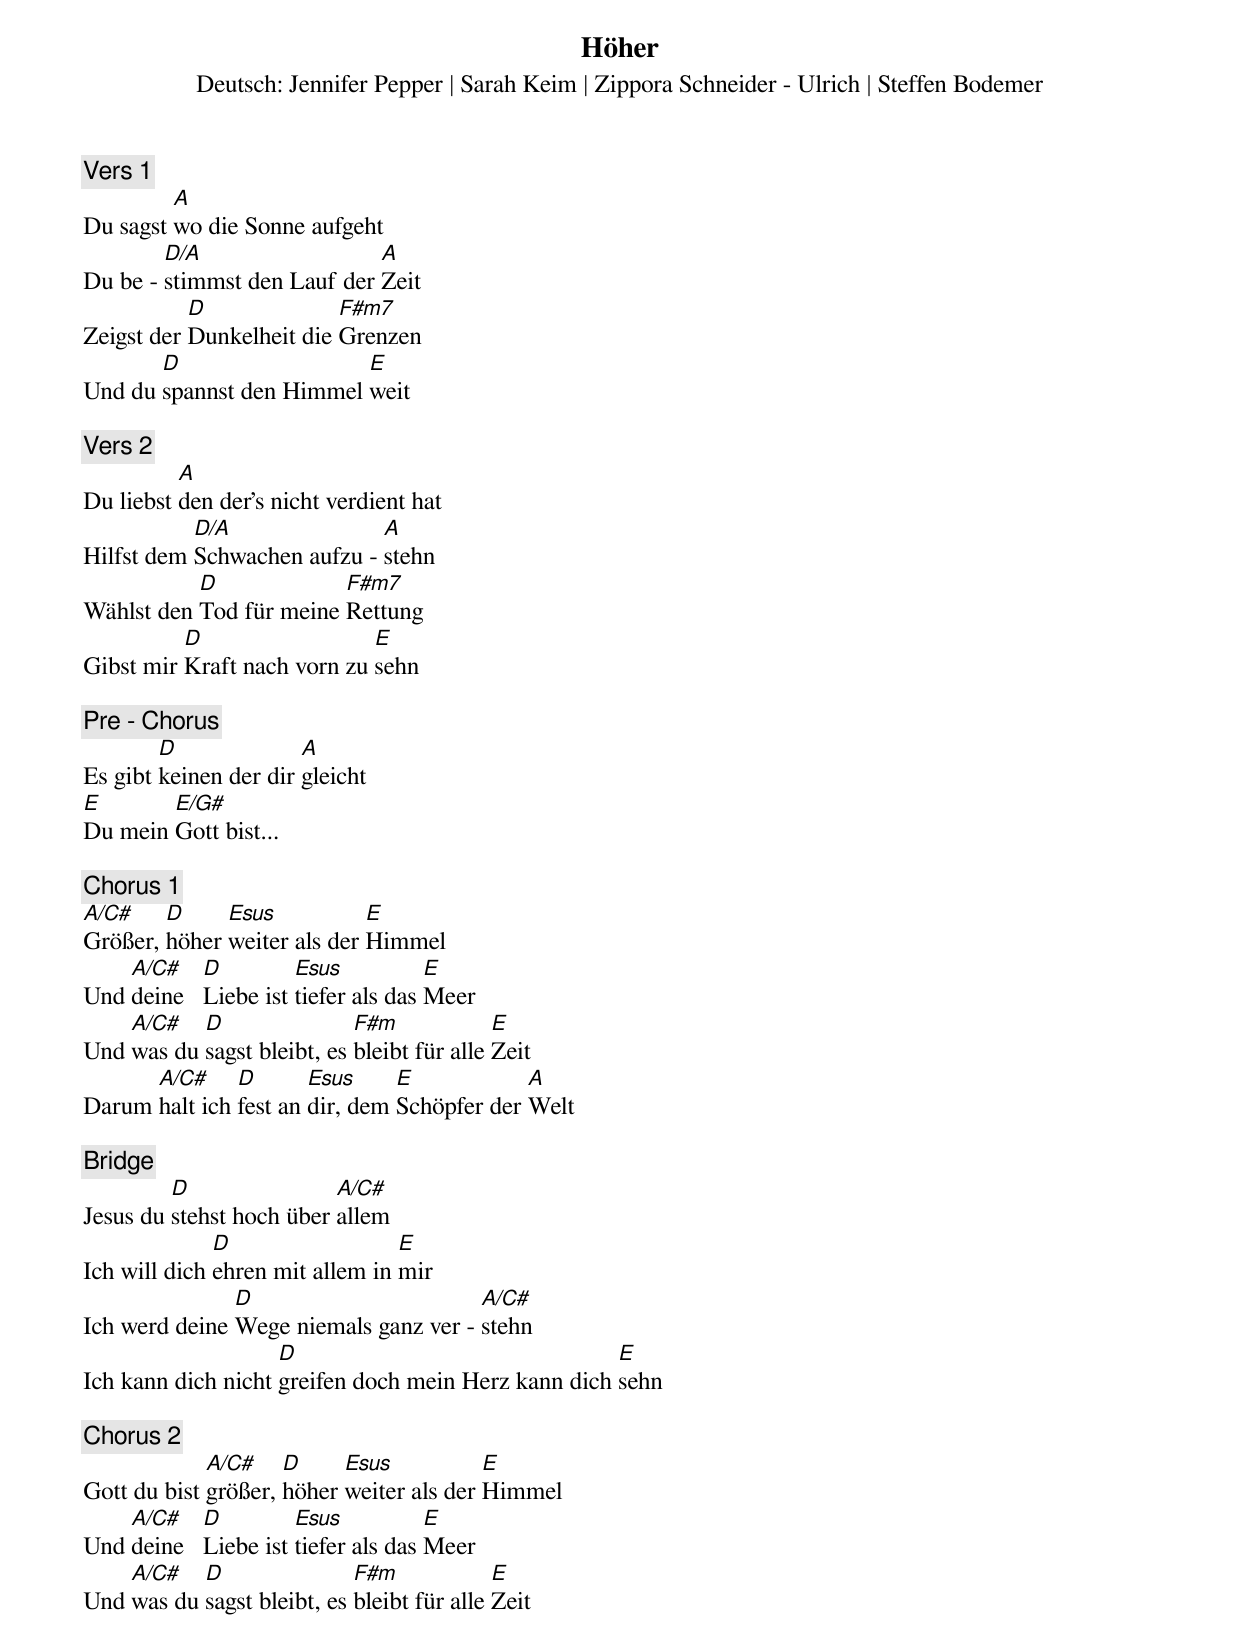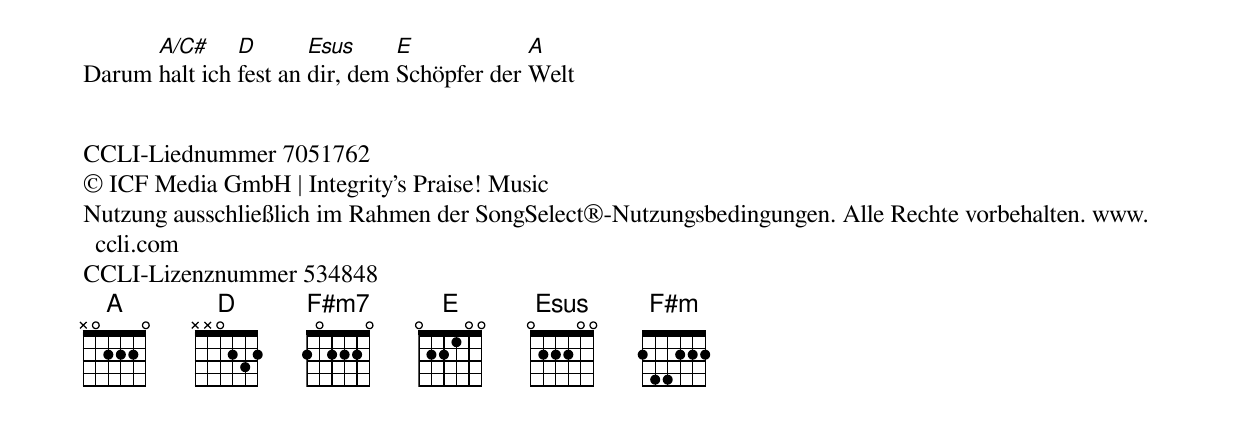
{title: Höher}
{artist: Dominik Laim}
{subtitle: Deutsch: Jennifer Pepper | Sarah Keim | Zippora Schneider - Ulrich | Steffen Bodemer}
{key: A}
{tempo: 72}
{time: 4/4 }
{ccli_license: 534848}
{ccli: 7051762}
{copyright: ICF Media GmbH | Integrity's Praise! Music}
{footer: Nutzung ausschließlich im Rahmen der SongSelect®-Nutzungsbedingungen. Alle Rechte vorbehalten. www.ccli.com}

{comment: Vers 1}
Du sagst [A]wo die Sonne aufgeht
Du be - [D/A]stimmst den Lauf der [A]Zeit
Zeigst der [D]Dunkelheit die [F#m7]Grenzen
Und du [D]spannst den Himmel [E]weit

{comment: Vers 2}
Du liebst [A]den der’s nicht verdient hat
Hilfst dem [D/A]Schwachen aufzu - [A]stehn
Wählst den [D]Tod für meine [F#m7]Rettung
Gibst mir [D]Kraft nach vorn zu [E]sehn

{comment: Pre - Chorus}
Es gibt [D]keinen der dir [A]gleicht
[E]Du mein [E/G#]Gott bist...

{comment: Chorus 1}
[A/C#]Größer, [D]höher [Esus]weiter als der [E]Himmel
Und [A/C#]deine   [D]Liebe ist [Esus]tiefer als das [E]Meer
Und [A/C#]was du [D]sagst bleibt, es [F#m]bleibt für alle [E]Zeit
Darum [A/C#]halt ich [D]fest an [Esus]dir, dem [E]Schöpfer der [A]Welt

{comment: Bridge}
Jesus du [D]stehst hoch über [A/C#]allem
Ich will dich [D]ehren mit allem in [E]mir
Ich werd deine [D]Wege niemals ganz ver - [A/C#]stehn
Ich kann dich nicht [D]greifen doch mein Herz kann dich [E]sehn

{comment: Chorus 2}
Gott du bist [A/C#]größer, [D]höher [Esus]weiter als der [E]Himmel
Und [A/C#]deine   [D]Liebe ist [Esus]tiefer als das [E]Meer
Und [A/C#]was du [D]sagst bleibt, es [F#m]bleibt für alle [E]Zeit
Darum [A/C#]halt ich [D]fest an [Esus]dir, dem [E]Schöpfer der [A]Welt


CCLI-Liednummer 7051762
© ICF Media GmbH | Integrity's Praise! Music
Nutzung ausschließlich im Rahmen der SongSelect®-Nutzungsbedingungen. Alle Rechte vorbehalten. www.ccli.com
CCLI-Lizenznummer 534848
